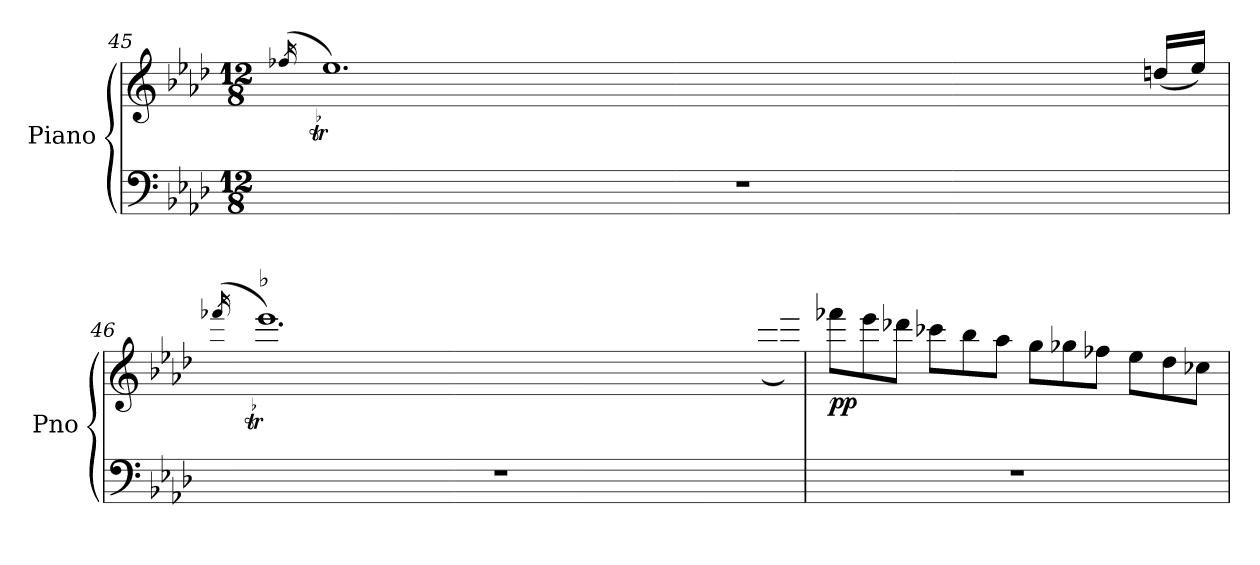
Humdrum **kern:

**kern	**kern	**dynam
*part1	*part1	*part1
*staff2	*staff1	*staff1/2
*I"Piano	*	*
*I'Pno	*	*
!!LO:LB:g=z
*clefF4	*clefG2	*
*k[b-e-a-d-]	*k[b-e-a-d-]	*
*M12/8	*M12/8	*
=45	=45	=45
.	(16qff-X/	.
*	*^	*
1.r	1.ee-)	16ff-TLLyy	.
.	.	16ee-yy	.
.	.	16ff-yy	.
.	.	16ee-yy	.
.	.	16ff-yy	.
.	.	16ee-JJyy	.
.	.	16ff-LLyy	.
.	.	16ee-yy	.
.	.	16ff-yy	.
.	.	16ee-yy	.
.	.	16ff-yy	.
.	.	16ee-JJyy	.
.	.	16ff-LLyy	.
.	.	16ee-yy	.
.	.	16ff-yy	.
.	.	16ee-yy	.
.	.	16ff-yy	.
.	.	16ee-JJyy	.
.	.	16ff-LLyy	.
.	.	16ee-yy	.
.	.	16ff-TTTyy	.
.	.	16ee-JJyy	.
.	.	(16ddn/LL	.
.	.	16ee-/JJ)	.
!!LO:PB:g=z	!!
=46	=46	=46	=46
.	(16qfff-X/	.	.
!	!LO:TX:a:t=♭	!	!
1.r	1.eee-)	16fff-TLLyy	.
.	.	16eee-yy	.
.	.	16fff-yy	.
.	.	16eee-yy	.
.	.	16fff-yy	.
.	.	16eee-JJyy	.
.	.	16fff-LLyy	.
.	.	16eee-yy	.
.	.	16fff-yy	.
.	.	16eee-yy	.
.	.	16fff-yy	.
.	.	16eee-JJyy	.
.	.	16fff-LLyy	.
.	.	16eee-yy	.
.	.	16fff-yy	.
.	.	16eee-yy	.
.	.	16fff-yy	.
.	.	16eee-JJyy	.
.	.	16fff-LLyy	.
.	.	16eee-yy	.
.	.	16fff-TTTyy	.
.	.	16eee-JJyy	.
.	.	(16dddn\	.
.	.	16eee-\JJ)	.
!!LO:LB:g=z
=47	=47	=47	=47
!	!	!	!LO:DY:b
*	*v	*v	*
1.r	8fff-X\L	pp
.	8eee-\	.
.	8ddd-X\J	.
.	8ccc-X\L	.
.	8bb-\	.
.	8aa-\J	.
.	8gg\L	.
.	8gg-X\	.
.	8ff-X\J	.
.	8ee-\L	.
.	8dd-\	.
.	8cc-X\J	.
=	=	=
*-	*-	*-
